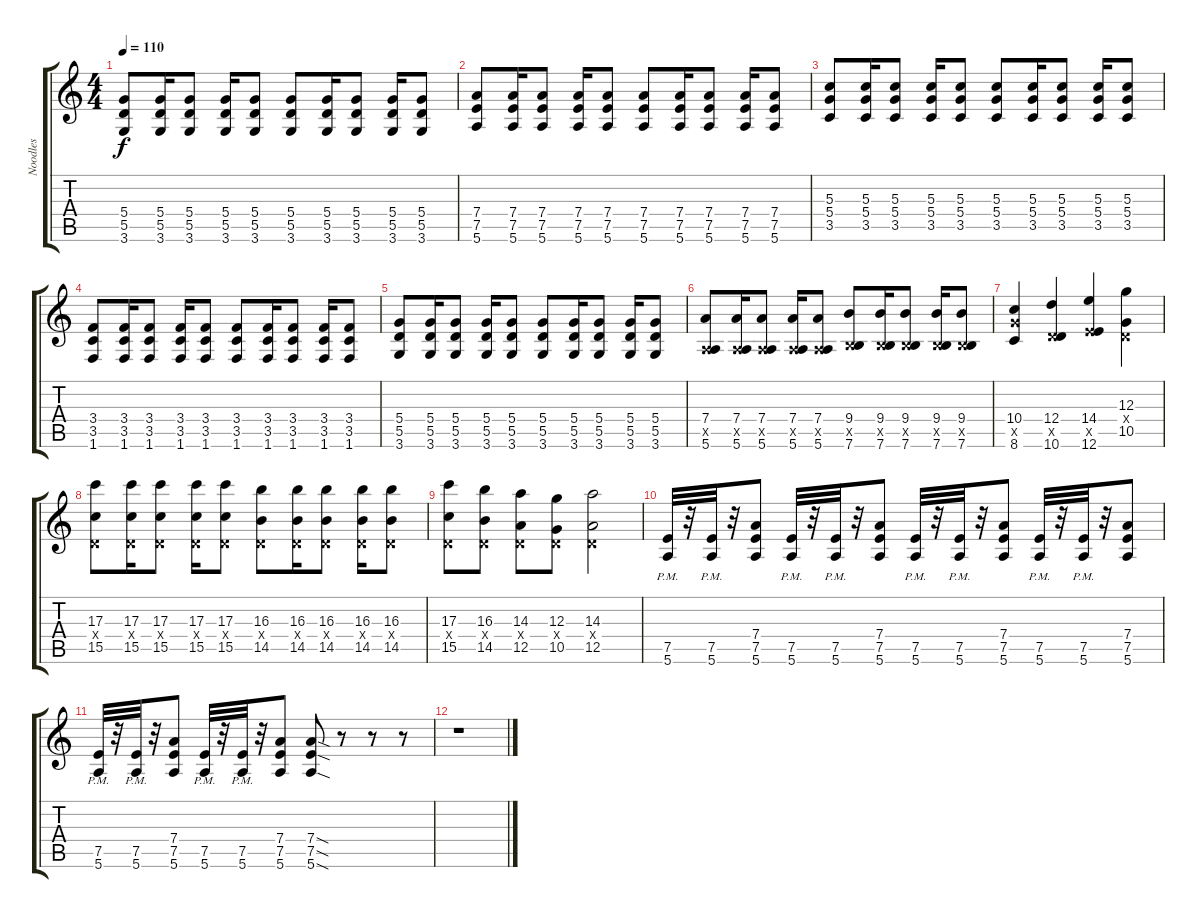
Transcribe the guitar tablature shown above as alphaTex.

\track ("Noodles" "Noodles") {instrument distortionguitar}
\staff {score tabs}
\tuning (E4 B3 G3 D3 A2 E2) {hide}
\ts (4 4)
\tempo 110
\clef g2
\ks c
(5.4 5.5 3.6).8{dy f} (5.4 5.5 3.6).16 (5.4 5.5 3.6).8 (5.4 5.5 3.6).16 (5.4 5.5 3.6).8 (5.4 5.5 3.6).8 (5.4 5.5 3.6).16 (5.4 5.5 3.6).8 (5.4 5.5 3.6).16 (5.4 5.5 3.6).8 |
(7.4 7.5 5.6).8 (7.4 7.5 5.6).16 (7.4 7.5 5.6).8 (7.4 7.5 5.6).16 (7.4 7.5 5.6).8 (7.4 7.5 5.6).8 (7.4 7.5 5.6).16 (7.4 7.5 5.6).8 (7.4 7.5 5.6).16 (7.4 7.5 5.6).8 |
(5.3 5.4 3.5).8 (5.3 5.4 3.5).16 (5.3 5.4 3.5).8 (5.3 5.4 3.5).16 (5.3 5.4 3.5).8 (5.3 5.4 3.5).8 (5.3 5.4 3.5).16 (5.3 5.4 3.5).8 (5.3 5.4 3.5).16 (5.3 5.4 3.5).8 |
(3.4 3.5 1.6).8 (3.4 3.5 1.6).16 (3.4 3.5 1.6).8 (3.4 3.5 1.6).16 (3.4 3.5 1.6).8 (3.4 3.5 1.6).8 (3.4 3.5 1.6).16 (3.4 3.5 1.6).8 (3.4 3.5 1.6).16 (3.4 3.5 1.6).8 |
(5.4 5.5 3.6).8 (5.4 5.5 3.6).16 (5.4 5.5 3.6).8 (5.4 5.5 3.6).16 (5.4 5.5 3.6).8 (5.4 5.5 3.6).8 (5.4 5.5 3.6).16 (5.4 5.5 3.6).8 (5.4 5.5 3.6).16 (5.4 5.5 3.6).8 |
(7.4 0.5{x} 5.6).8{volume 16 balance 8} (7.4 0.5{x} 5.6).16 (7.4 0.5{x} 5.6).8 (7.4 0.5{x} 5.6).16 (7.4 0.5{x} 5.6).8 (9.4 2.5{x} 7.6).8 (9.4 2.5{x} 7.6).16 (9.4 2.5{x} 7.6).8 (9.4 2.5{x} 7.6).16 (9.4 2.5{x} 7.6).8 |
(10.4 10.5{x} 8.6).4 (12.4 5.5{x} 10.6).4 (14.4 7.5{x} 12.6).4 (12.3 0.4{x} 10.5).4 |
(17.3 0.4{x} 15.5).8 (17.3 0.4{x} 15.5).16 (17.3 0.4{x} 15.5).8 (17.3 0.4{x} 15.5).16 (17.3 0.4{x} 15.5).8 (16.3 0.4{x} 14.5).8 (16.3 0.4{x} 14.5).16 (16.3 0.4{x} 14.5).8 (16.3 0.4{x} 14.5).16 (16.3 0.4{x} 14.5).8 |
(17.3 0.4{x} 15.5).8 (16.3 0.4{x} 14.5).8 (14.3 0.4{x} 12.5).8 (12.3 0.4{x} 10.5).8 (14.3 0.4{x} 12.5).2 |
(7.5{pm} 5.6{pm}).32{volume 15 balance 13} r.32 (7.5{pm} 5.6{pm}).32 r.32 (7.4 7.5 5.6).8 (7.5{pm} 5.6{pm}).32 r.32 (7.5{pm} 5.6{pm}).32 r.32 (7.4 7.5 5.6).8 (7.5{pm} 5.6{pm}).32 r.32 (7.5{pm} 5.6{pm}).32 r.32 (7.4 7.5 5.6).8 (7.5{pm} 5.6{pm}).32 r.32 (7.5{pm} 5.6{pm}).32 r.32 (7.4 7.5 5.6).8 |
(7.5{pm} 5.6{pm}).32 r.32 (7.5{pm} 5.6{pm}).32 r.32 (7.4 7.5 5.6).8 (7.5{pm} 5.6{pm}).32 r.32 (7.5{pm} 5.6{pm}).32 r.32 (7.4 7.5 5.6).8 (7.4{sod} 7.5{sod} 5.6{sod}).8 r.8 r.8 r.8 |
r.1
